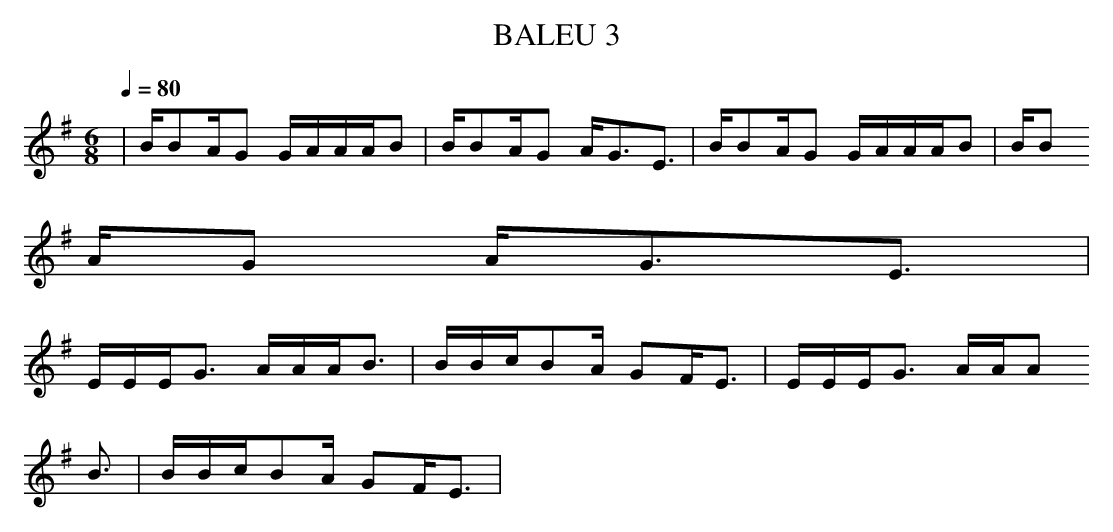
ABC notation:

X:1
T:BALEU 3
M:6/8
L:1/8
Q:1/4=80
K:G
|B/2BA/2G G/2A/2A/2A/2B|B/2BA/2G A/2G3/2E3/2|B/2BA/2G G/2A/2A/2A/2B|B/2B
A/2G A/2G3/2E3/2|
E/2E/2E/2G3/2 A/2A/2A/2B3/2|B/2B/2c/2BA/2 GF/2E3/2|E/2E/2E/2G3/2 A/2A/2A
/2B3/2|B/2B/2c/2BA/2 GF/2E3/2|
